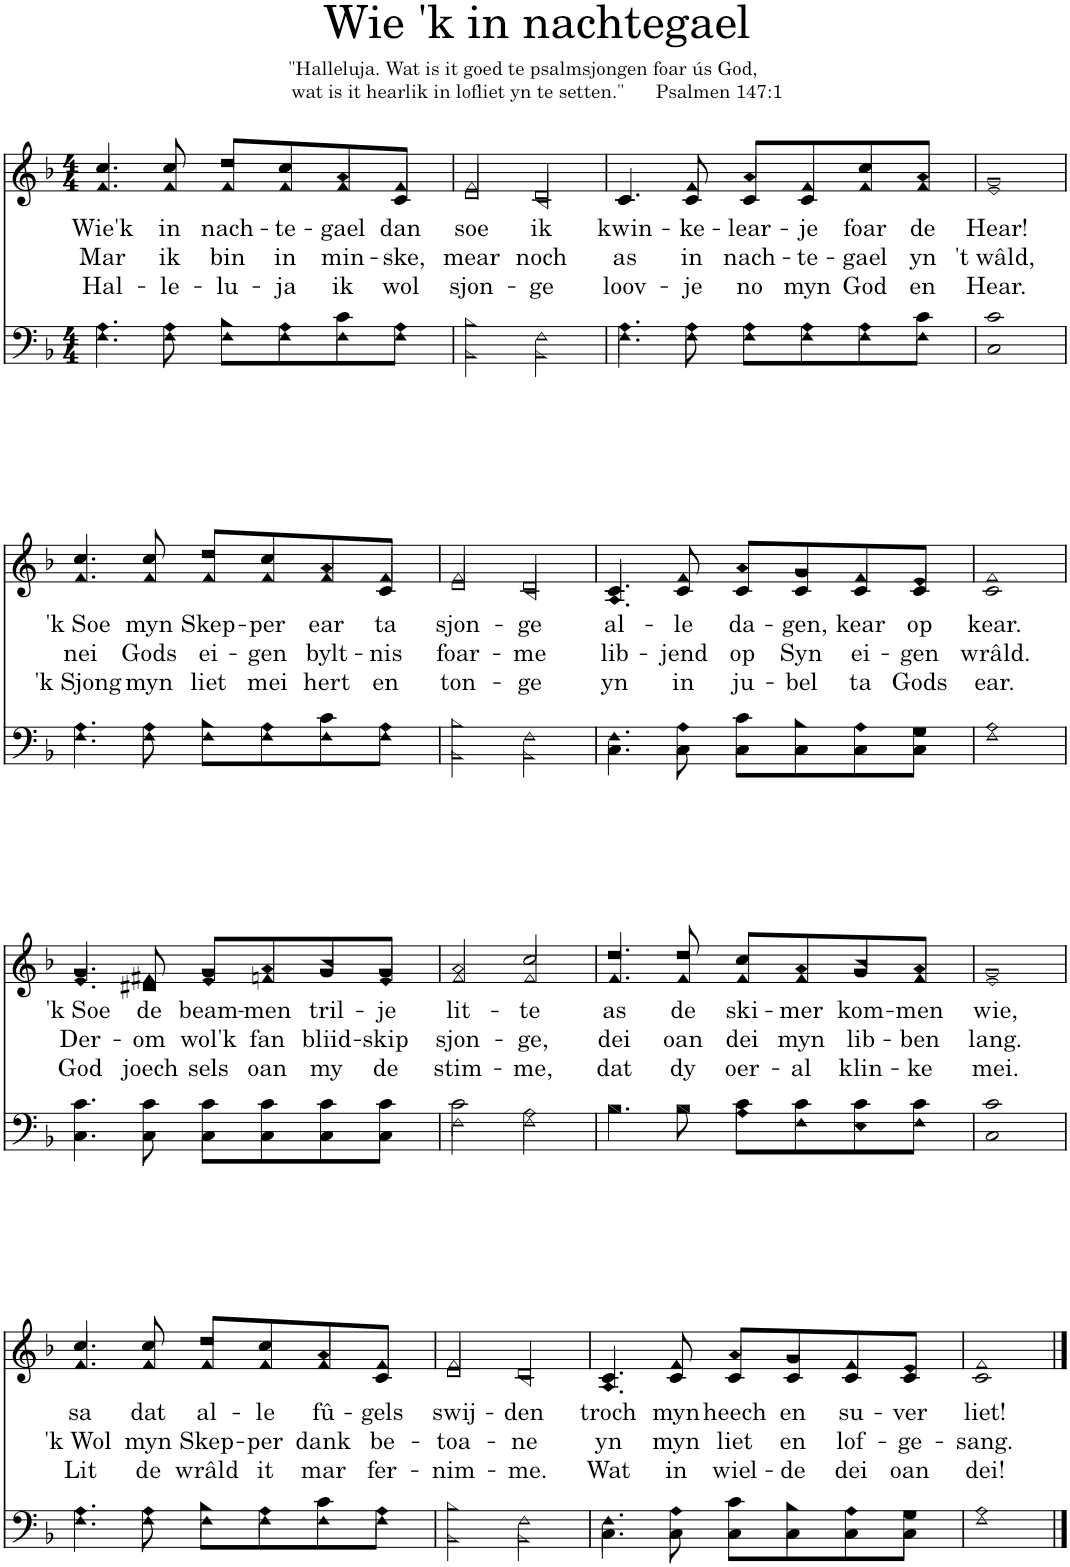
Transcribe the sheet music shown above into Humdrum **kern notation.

**kern	**kern	**text	**text	**text
*part2	*part1	*part1	*part1	*part1
*staff2	*staff1	*staff1	*staff1	*staff1
*I"Men	*I"Women	*	*	*
*clefF4	*clefG2	*	*	*
*k[b-]	*k[b-]	*	*	*
*M4/4	*M4/4	*	*	*
=1	=1	=1	=1	=1
*^	*	*	*	*
!	!	!	!LO:LY:b	!LO:LY:b	!LO:LY:b
*	*	*^	*	*	*
4.A\	4.F\	4.cc/	4.f/	Wie'k	Mar	Hal-
!	!	!	!	!LO:LY:b	!LO:LY:b	!LO:LY:b
8A\	8F\	8cc/	8f/	in	ik	-le-
!	!	!	!	!LO:LY:b	!LO:LY:b	!LO:LY:b
8B-\L	8F\L	8dd/L	8f/L	nach-	bin	-lu-
!	!	!	!	!LO:LY:b	!LO:LY:b	!LO:LY:b
8A\	8F\	8cc/	8f/	-te-	in	-ja
!	!	!	!	!LO:LY:b	!LO:LY:b	!LO:LY:b
8c\	8F\	8a/	8f/	-gael	min-	ik
!	!	!	!	!LO:LY:b	!LO:LY:b	!LO:LY:b
8A\J	8F\J	8f/J	8c/J	dan	-ske,	wol
=2	=2	=2	=2	=2	=2	=2
!	!	!	!	!LO:LY:b	!LO:LY:b	!LO:LY:b
2B-\	2BB-\	2f/	2d/	soe	mear	sjon-
!	!	!	!	!LO:LY:b	!LO:LY:b	!LO:LY:b
2F\	2BB-\	2d/	2B-/	ik	noch	-ge
=3	=3	=3	=3	=3	=3	=3
!	!	!	!	!LO:LY:b	!LO:LY:b	!LO:LY:b
4.A\	4.F\	4.c/	4.c	kwin-	as	loov-
!	!	!	!	!LO:LY:b	!LO:LY:b	!LO:LY:b
8A\	8F\	8f/	8c/	-ke-	in	-je
!	!	!	!	!LO:LY:b	!LO:LY:b	!LO:LY:b
8A\L	8F\L	8a/L	8c/L	-lear-	nach-	no
!	!	!	!	!LO:LY:b	!LO:LY:b	!LO:LY:b
8A\	8F\	8f/	8c/	-je	-te-	myn
!	!	!	!	!LO:LY:b	!LO:LY:b	!LO:LY:b
8A\	8F\	8cc/	8f/	foar	-gael	God
!	!	!	!	!LO:LY:b	!LO:LY:b	!LO:LY:b
8c\J	8F\J	8a/J	8f/J	de	yn	en
=4	=4	=4	=4	=4	=4	=4
!	!	!	!	!LO:LY:b	!LO:LY:b	!LO:LY:b
1c	1C	1g	1e	Hear!	't wâld,	Hear.
!!LO:LB:g=z	!!
=5	=5	=5	=5	=5	=5	=5
!	!	!	!	!LO:LY:b	!LO:LY:b	!LO:LY:b
4.A\	4.F\	4.cc/	4.f/	'k Soe	nei	'k Sjong
!	!	!	!	!LO:LY:b	!LO:LY:b	!LO:LY:b
8A\	8F\	8cc/	8f/	myn	Gods	myn
!	!	!	!	!LO:LY:b	!LO:LY:b	!LO:LY:b
8B-\L	8F\L	8dd/L	8f/L	Skep-	ei-	liet
!	!	!	!	!LO:LY:b	!LO:LY:b	!LO:LY:b
8A\	8F\	8cc/	8f/	-per	-gen	mei
!	!	!	!	!LO:LY:b	!LO:LY:b	!LO:LY:b
8c\	8F\	8a/	8f/	ear	bylt-	hert
!	!	!	!	!LO:LY:b	!LO:LY:b	!LO:LY:b
8A\J	8F\J	8f/J	8c/J	ta	-nis	en
=6	=6	=6	=6	=6	=6	=6
!	!	!	!	!LO:LY:b	!LO:LY:b	!LO:LY:b
2B-\	2BB-\	2f/	2d/	sjon-	foar-	ton-
!	!	!	!	!LO:LY:b	!LO:LY:b	!LO:LY:b
2F\	2BB-\	2d/	2B-/	-ge	-me	-ge
=7	=7	=7	=7	=7	=7	=7
!	!	!	!	!LO:LY:b	!LO:LY:b	!LO:LY:b
4.F\	4.C\	4.c/	4.A/	al-	lib-	yn
!	!	!	!	!LO:LY:b	!LO:LY:b	!LO:LY:b
8A\	8C\	8f/	8c/	-le	-jend	in
!	!	!	!	!LO:LY:b	!LO:LY:b	!LO:LY:b
8c\L	8C\L	8a/L	8c/L	da-	op	ju-
!	!	!	!	!LO:LY:b	!LO:LY:b	!LO:LY:b
8B-\	8C\	8g/	8c/	-gen,	Syn	-bel
!	!	!	!	!LO:LY:b	!LO:LY:b	!LO:LY:b
8A\	8C\	8f/	8c/	kear	ei-	ta
!	!	!	!	!LO:LY:b	!LO:LY:b	!LO:LY:b
8G\J	8C\J	8e/J	8c/J	op	-gen	Gods
=8	=8	=8	=8	=8	=8	=8
!	!	!	!	!LO:LY:b	!LO:LY:b	!LO:LY:b
1A	1F	1f	1c	kear.	wrâld.	ear.
!!LO:LB:g=z	!!
=9	=9	=9	=9	=9	=9	=9
!	!	!	!	!LO:LY:b	!LO:LY:b	!LO:LY:b
4.c\	4.C\	4.g/	4.e/	'k Soe	Der-	God
!	!	!	!	!LO:LY:b	!LO:LY:b	!LO:LY:b
8c\	8C\	8f#X/	8d#X/	de	-om	joech
!	!	!	!	!LO:LY:b	!LO:LY:b	!LO:LY:b
8c\L	8C\L	8g/L	8e/L	beam-	wol'k	sels
!	!	!	!	!LO:LY:b	!LO:LY:b	!LO:LY:b
8c\	8C\	8a/	8fn/	-men	fan	oan
!	!	!	!	!LO:LY:b	!LO:LY:b	!LO:LY:b
8c\	8C\	8b-/	8g/	tril-	bliid-	my
!	!	!	!	!LO:LY:b	!LO:LY:b	!LO:LY:b
8c\J	8C\J	8g/J	8e/J	-je	-skip	de
=10	=10	=10	=10	=10	=10	=10
!	!	!	!	!LO:LY:b	!LO:LY:b	!LO:LY:b
2c\	2F\	2a/	2f/	lit-	sjon-	stim-
!	!	!	!	!LO:LY:b	!LO:LY:b	!LO:LY:b
2A\	2F\	2cc/	2f/	-te	-ge,	-me,
=11	=11	=11	=11	=11	=11	=11
!	!	!	!	!LO:LY:b	!LO:LY:b	!LO:LY:b
4.B-	4.B-\	4.dd/	4.f/	as	dei	dat
!	!	!	!	!LO:LY:b	!LO:LY:b	!LO:LY:b
8B-	8B-\	8dd/	8f/	de	oan	dy
!	!	!	!	!LO:LY:b	!LO:LY:b	!LO:LY:b
8c\L	8A\L	8cc/L	8f/L	ski-	dei	oer-
!	!	!	!	!LO:LY:b	!LO:LY:b	!LO:LY:b
8c\	8F\	8a/	8f/	-mer	myn	-al
!	!	!	!	!LO:LY:b	!LO:LY:b	!LO:LY:b
8c\	8E\	8b-/	8g/	kom-	lib-	klin-
!	!	!	!	!LO:LY:b	!LO:LY:b	!LO:LY:b
8c\J	8F\J	8a/J	8f/J	-men	-ben	-ke
=12	=12	=12	=12	=12	=12	=12
!	!	!	!	!LO:LY:b	!LO:LY:b	!LO:LY:b
1c	1C	1g	1e	wie,	lang.	mei.
!!LO:LB:g=z	!!
=13	=13	=13	=13	=13	=13	=13
!	!	!	!	!LO:LY:b	!LO:LY:b	!LO:LY:b
4.A\	4.F\	4.cc/	4.f/	sa	'k Wol	Lit
!	!	!	!	!LO:LY:b	!LO:LY:b	!LO:LY:b
8A\	8F\	8cc/	8f/	dat	myn	de
!	!	!	!	!LO:LY:b	!LO:LY:b	!LO:LY:b
8B-\L	8F\L	8dd/L	8f/L	al-	Skep-	wrâld
!	!	!	!	!LO:LY:b	!LO:LY:b	!LO:LY:b
8A\	8F\	8cc/	8f/	-le	-per	it
!	!	!	!	!LO:LY:b	!LO:LY:b	!LO:LY:b
8c\	8F\	8a/	8f/	fû-	dank	mar
!	!	!	!	!LO:LY:b	!LO:LY:b	!LO:LY:b
8A\J	8F\J	8f/J	8c/J	-gels	be-	fer-
=14	=14	=14	=14	=14	=14	=14
!	!	!	!	!LO:LY:b	!LO:LY:b	!LO:LY:b
2B-\	2BB-\	2f/	2d/	swij-	-toa-	-nim-
!	!	!	!	!LO:LY:b	!LO:LY:b	!LO:LY:b
2F\	2BB-\	2d/	2B-/	-den	-ne	-me.
=15	=15	=15	=15	=15	=15	=15
!	!	!	!	!LO:LY:b	!LO:LY:b	!LO:LY:b
4.F\	4.C\	4.c/	4.A/	troch	yn	Wat
!	!	!	!	!LO:LY:b	!LO:LY:b	!LO:LY:b
8A\	8C\	8f/	8c/	myn	myn	in
!	!	!	!	!LO:LY:b	!LO:LY:b	!LO:LY:b
8c\L	8C\L	8a/L	8c/L	heech	liet	wiel-
!	!	!	!	!LO:LY:b	!LO:LY:b	!LO:LY:b
8B-\	8C\	8g/	8c/	en	en	-de
!	!	!	!	!LO:LY:b	!LO:LY:b	!LO:LY:b
8A\	8C\	8f/	8c/	su-	lof-	dei
!	!	!	!	!LO:LY:b	!LO:LY:b	!LO:LY:b
8G\J	8C\J	8e/J	8c/J	-ver	-ge-	oan
=16	=16	=16	=16	=16	=16	=16
!	!	!	!	!LO:LY:b	!LO:LY:b	!LO:LY:b
1A	1F	1f	1c	liet!	-sang.	dei!
*v	*v	*	*	*	*	*
*	*v	*v	*	*	*
==	==	==	==	==
*-	*-	*-	*-	*-
